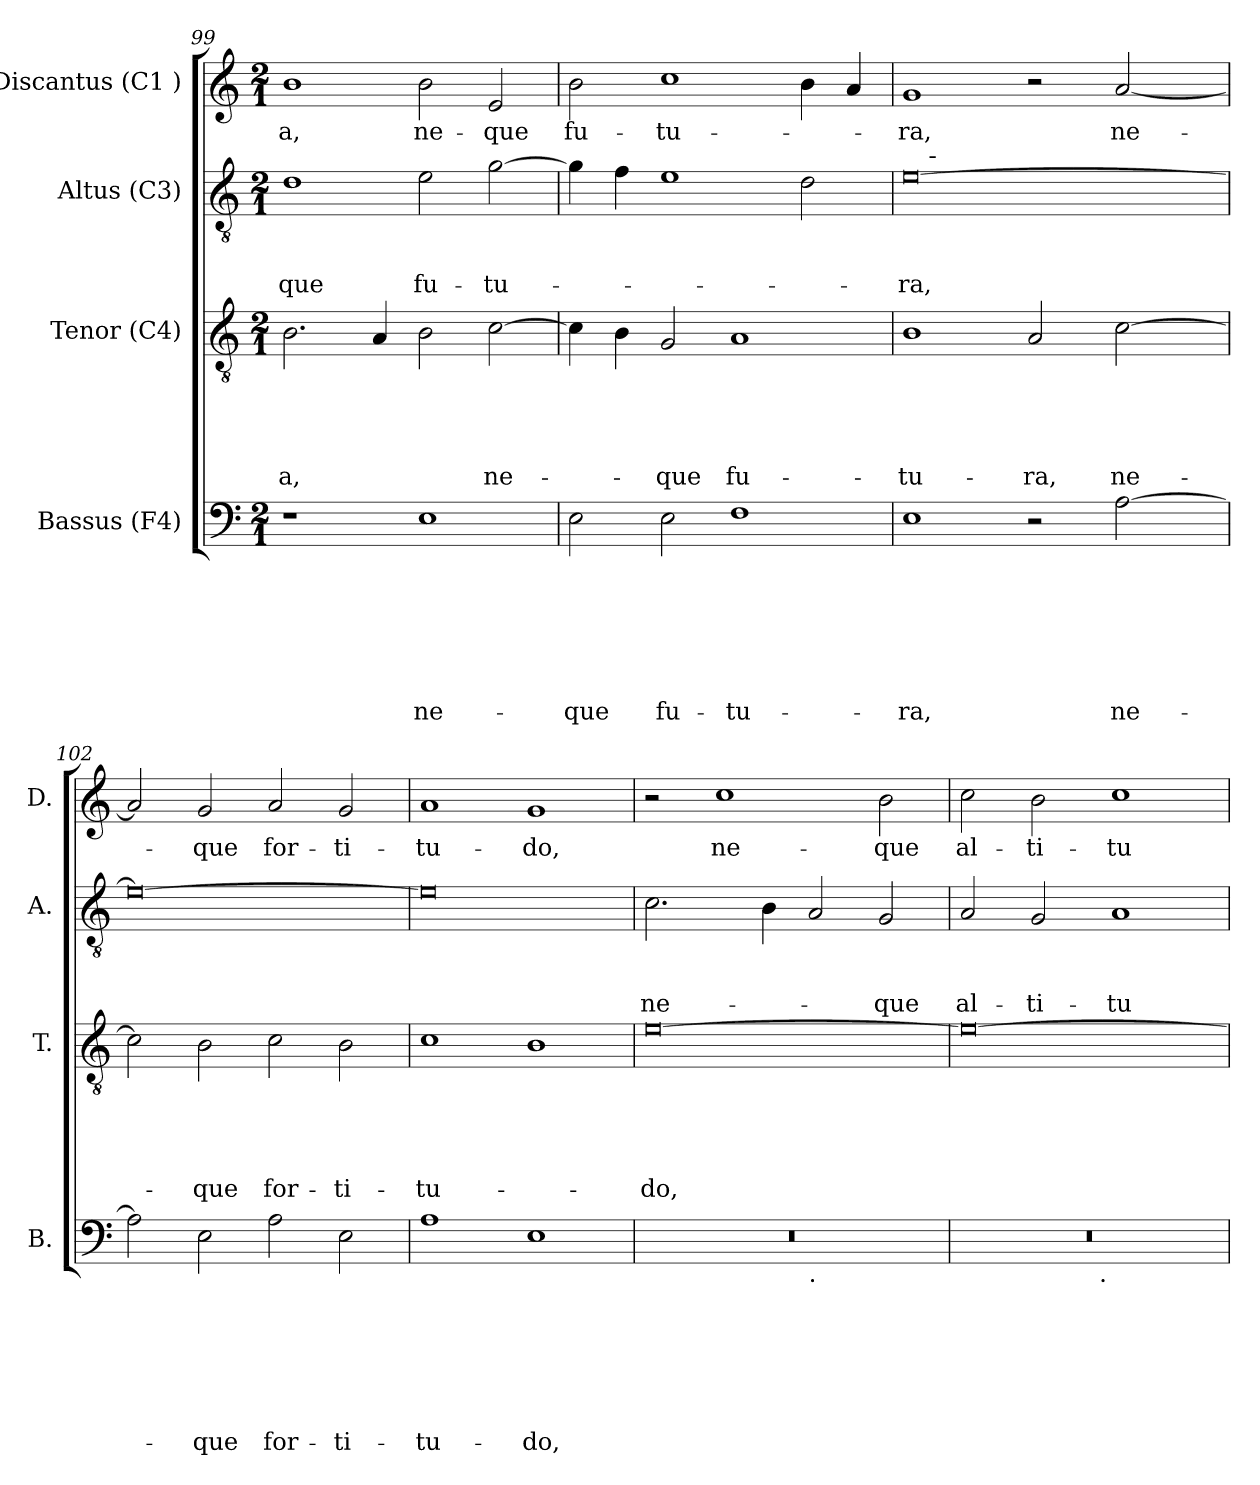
**kern	**text	**text	**text	**text	**text	**text	**text	**kern	**text	**text	**text	**text	**text	**kern	**text	**text	**text	**kern	**text
*part4	*part4	*part4	*part4	*part4	*part4	*part4	*part4	*part3	*part3	*part3	*part3	*part3	*part3	*part2	*part2	*part2	*part2	*part1	*part1
*staff4	*staff4	*staff4	*staff4	*staff4	*staff4	*staff4	*staff4	*staff3	*staff3	*staff3	*staff3	*staff3	*staff3	*staff2	*staff2	*staff2	*staff2	*staff1	*staff1
*I"Bassus (F4)	*	*	*	*	*	*	*	*I"Tenor (C4)	*	*	*	*	*	*I"Altus (C3)	*	*	*	*I"Discantus (C1 )	*
*I'B.	*	*	*	*	*	*	*	*I'T.	*	*	*	*	*	*I'A.	*	*	*	*I'D.	*
*clefF4	*	*	*	*	*	*	*	*clefGv2	*	*	*	*	*	*clefGv2	*	*	*	*clefG2	*
*k[]	*	*	*	*	*	*	*	*k[]	*	*	*	*	*	*k[]	*	*	*	*k[]	*
*C:	*	*	*	*	*	*	*	*C:	*	*	*	*	*	*C:	*	*	*	*C:	*
*M2/1	*	*	*	*	*	*	*	*M2/1	*	*	*	*	*	*M2/1	*	*	*	*M2/1	*
=99	=99	=99	=99	=99	=99	=99	=99	=99	=99	=99	=99	=99	=99	=99	=99	=99	=99	=99	=99
!	!	!	!	!	!	!	!	!	!	!	!	!	!LO:LY:b	!	!	!	!LO:LY:b	!	!LO:LY:b
1r	.	.	.	.	.	.	.	2.B\	.	.	.	.	-a,	1d	.	.	-que	1b	-a,
.	.	.	.	.	.	.	.	4A/	.	.	.	.	.	.	.	.	.	.	.
!	!	!	!	!	!	!	!LO:LY:b	!	!	!	!	!	!	!	!	!	!LO:LY:b	!	!LO:LY:b
1E	.	.	.	.	.	.	ne-	2B\	.	.	.	.	.	2e\	.	.	fu-	2b\	ne-
!	!	!	!	!	!	!	!	!	!	!	!	!	!LO:LY:b	!	!	!	!LO:LY:b	!	!LO:LY:b
.	.	.	.	.	.	.	.	[>2c\	.	.	.	.	ne-	[>2g\	.	.	-tu-	2e/	-que
=100	=100	=100	=100	=100	=100	=100	=100	=100	=100	=100	=100	=100	=100	=100	=100	=100	=100	=100	=100
!	!	!	!	!	!	!	!LO:LY:b	!	!	!	!	!	!	!	!	!	!	!	!LO:LY:b
2E\	.	.	.	.	.	.	-que	4c\]	.	.	.	.	.	4g\]	.	.	.	2b\	fu-
.	.	.	.	.	.	.	.	4B\	.	.	.	.	.	4f\	.	.	.	.	.
!	!	!	!	!	!	!	!LO:LY:b	!	!	!	!	!	!LO:LY:b	!	!	!	!	!	!LO:LY:b
2E\	.	.	.	.	.	.	fu-	2G/	.	.	.	.	-que	1e	.	.	.	1cc	-tu-
!	!	!	!	!	!	!	!LO:LY:b	!	!	!	!	!	!LO:LY:b	!	!	!	!	!	!
1F	.	.	.	.	.	.	-tu-	1A	.	.	.	.	fu-	.	.	.	.	.	.
.	.	.	.	.	.	.	.	.	.	.	.	.	.	2d\	.	.	.	4b\	.
.	.	.	.	.	.	.	.	.	.	.	.	.	.	.	.	.	.	4a/	.
!!LO:LB:g=z
=101	=101	=101	=101	=101	=101	=101	=101	=101	=101	=101	=101	=101	=101	=101	=101	=101	=101	=101	=101
!	!	!	!	!	!	!	!LO:LY:b	!	!	!	!	!	!LO:LY:b	!	!	!	!LO:LY:b	!	!LO:LY:b
*	*	*	*	*	*	*	*	*	*	*	*	*	*	*^	*	*	*	*	*
1E	.	.	.	.	.	.	-ra,	1B	.	.	.	.	-tu-	[>0e	16.ryy	.	.	-ra,	1g	-ra,
!	!	!	!	!	!	!	!	!	!	!	!	!	!	!	!LO:TX:a:t=-	!	!	!	!	!
.	.	.	.	.	.	.	.	.	.	.	.	.	.	.	1ryy	.	.	.	.	.
!	!	!	!	!	!	!	!	!	!	!	!	!	!LO:LY:b	!	!	!	!	!	!	!
2r	.	.	.	.	.	.	.	2A/	.	.	.	.	-ra,	.	.	.	.	.	2r	.
.	.	.	.	.	.	.	.	.	.	.	.	.	.	.	2ryy	.	.	.	.	.
!	!	!	!	!	!	!	!LO:LY:b	!	!	!	!	!	!LO:LY:b	!	!	!	!	!	!	!LO:LY:b
[>2A\	.	.	.	.	.	.	ne-	[>2c\	.	.	.	.	ne-	.	.	.	.	.	[<2a/	ne-
.	.	.	.	.	.	.	.	.	.	.	.	.	.	.	4ryy	.	.	.	.	.
.	.	.	.	.	.	.	.	.	.	.	.	.	.	.	8ryy	.	.	.	.	.
.	.	.	.	.	.	.	.	.	.	.	.	.	.	.	32ryy	.	.	.	.	.
*	*	*	*	*	*	*	*	*	*	*	*	*	*	*v	*v	*	*	*	*	*
=102	=102	=102	=102	=102	=102	=102	=102	=102	=102	=102	=102	=102	=102	=102	=102	=102	=102	=102	=102
2A\]	.	.	.	.	.	.	.	2c\]	.	.	.	.	.	0e_	.	.	.	2a/]	.
!	!	!	!	!	!	!	!LO:LY:b	!	!	!	!	!	!LO:LY:b	!	!	!	!	!	!LO:LY:b
2E\	.	.	.	.	.	.	-que	2B\	.	.	.	.	-que	.	.	.	.	2g/	-que
!	!	!	!	!	!	!	!LO:LY:b	!	!	!	!	!	!LO:LY:b	!	!	!	!	!	!LO:LY:b
2A\	.	.	.	.	.	.	for-	2c\	.	.	.	.	for-	.	.	.	.	2a/	for-
!	!	!	!	!	!	!	!LO:LY:b	!	!	!	!	!	!LO:LY:b	!	!	!	!	!	!LO:LY:b
2E\	.	.	.	.	.	.	-ti-	2B\	.	.	.	.	-ti-	.	.	.	.	2g/	-ti-
=103	=103	=103	=103	=103	=103	=103	=103	=103	=103	=103	=103	=103	=103	=103	=103	=103	=103	=103	=103
!	!	!	!	!	!	!	!LO:LY:b	!	!	!	!	!	!LO:LY:b	!	!	!	!	!	!LO:LY:b
1A	.	.	.	.	.	.	-tu-	1c	.	.	.	.	-tu-	0e]	.	.	.	1a	-tu-
!	!	!	!	!	!	!	!LO:LY:b	!	!	!	!	!	!	!	!	!	!	!	!LO:LY:b
1E	.	.	.	.	.	.	-do,	1B	.	.	.	.	.	.	.	.	.	1g	-do,
=104	=104	=104	=104	=104	=104	=104	=104	=104	=104	=104	=104	=104	=104	=104	=104	=104	=104	=104	=104
!	!	!	!	!	!	!	!	!	!	!	!	!	!LO:LY:b	!	!	!	!LO:LY:b	!	!
*^	*	*	*	*	*	*	*	*	*	*	*	*	*	*	*	*	*	*	*
0r	1ryy	.	.	.	.	.	.	.	[>0e	.	.	.	.	-do,	2.c\	.	.	ne-	2r	.
!	!	!	!	!	!	!	!	!	!	!	!	!	!	!	!	!	!	!	!	!LO:LY:b
.	.	.	.	.	.	.	.	.	.	.	.	.	.	.	.	.	.	.	1cc	ne-
.	.	.	.	.	.	.	.	.	.	.	.	.	.	.	4B\	.	.	.	.	.
!	!LO:TX:b:t=.	!	!	!	!	!	!	!	!	!	!	!	!	!	!	!	!	!	!	!
.	1ryy	.	.	.	.	.	.	.	.	.	.	.	.	.	2A/	.	.	.	.	.
!	!	!	!	!	!	!	!	!	!	!	!	!	!	!	!	!	!	!LO:LY:b	!	!LO:LY:b
.	.	.	.	.	.	.	.	.	.	.	.	.	.	.	2G/	.	.	-que	2b\	-que
=105	=105	=105	=105	=105	=105	=105	=105	=105	=105	=105	=105	=105	=105	=105	=105	=105	=105	=105	=105	=105
!	!	!	!	!	!	!	!	!	!	!	!	!	!	!	!	!	!	!LO:LY:b	!	!LO:LY:b
0r	2ryy	.	.	.	.	.	.	.	0e_	.	.	.	.	.	2A/	.	.	al-	2cc\	al-
!	!	!	!	!	!	!	!	!	!	!	!	!	!	!	!	!	!	!LO:LY:b	!	!LO:LY:b
.	4...ryy	.	.	.	.	.	.	.	.	.	.	.	.	.	2G/	.	.	-ti-	2b\	-ti-
!	!LO:TX:b:t=.	!	!	!	!	!	!	!	!	!	!	!	!	!	!	!	!	!	!	!
.	1ryy	.	.	.	.	.	.	.	.	.	.	.	.	.	.	.	.	.	.	.
!	!	!	!	!	!	!	!	!	!	!	!	!	!	!	!	!	!	!LO:LY:b	!	!LO:LY:b
.	.	.	.	.	.	.	.	.	.	.	.	.	.	.	1A	.	.	-tu-	1cc	-tu-
.	32ryy	.	.	.	.	.	.	.	.	.	.	.	.	.	.	.	.	.	.	.
*v	*v	*	*	*	*	*	*	*	*	*	*	*	*	*	*	*	*	*	*	*
=	=	=	=	=	=	=	=	=	=	=	=	=	=	=	=	=	=	=	=
*-	*-	*-	*-	*-	*-	*-	*-	*-	*-	*-	*-	*-	*-	*-	*-	*-	*-	*-	*-
